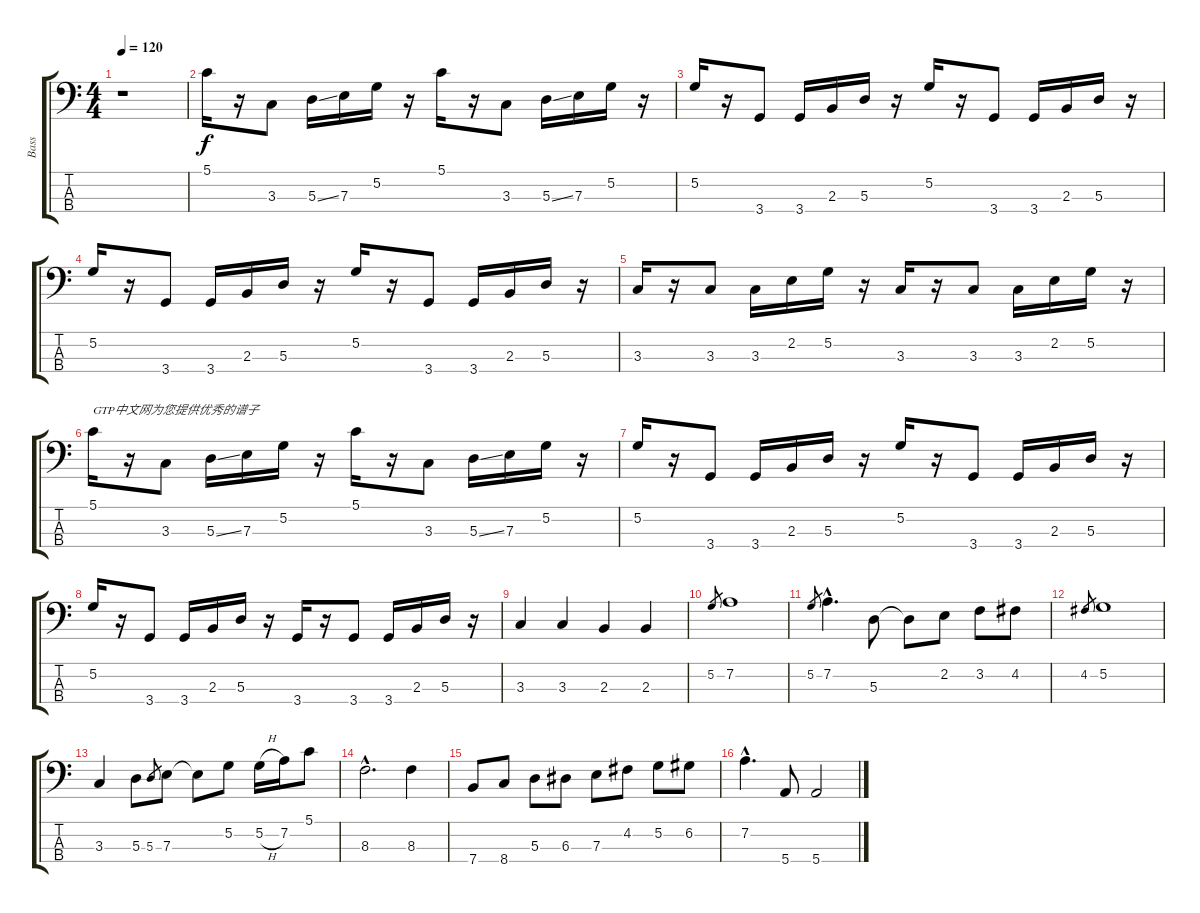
\track ("Bass" "Bass") {instrument electricbassfinger}
\staff {score tabs}
\tuning (G2 D2 A1 E1) {hide}
\ts (4 4)
\tempo 120
\clef f4
\ks c
r.1{dy f instrument electricbassfinger} |
5.1.16 r.16 3.3.8 5.3{ss}.16 7.3.16 5.2.16 r.16 5.1.16 r.16 3.3.8 5.3{ss}.16 7.3.16 5.2.16 r.16 |
5.2.16 r.16 3.4.8 3.4.16 2.3.16 5.3.16 r.16 5.2.16 r.16 3.4.8 3.4.16 2.3.16 5.3.16 r.16 |
5.2.16 r.16 3.4.8 3.4.16 2.3.16 5.3.16 r.16 5.2.16 r.16 3.4.8 3.4.16 2.3.16 5.3.16 r.16 |
3.3.16 r.16 3.3.8 3.3.16 2.2.16 5.2.16 r.16 3.3.16 r.16 3.3.8 3.3.16 2.2.16 5.2.16 r.16 |
5.1.16{txt "GTP中文网为您提供优秀的谱子"} r.16 3.3.8 5.3{ss}.16 7.3.16 5.2.16 r.16 5.1.16 r.16 3.3.8 5.3{ss}.16 7.3.16 5.2.16 r.16 |
5.2.16 r.16 3.4.8 3.4.16 2.3.16 5.3.16 r.16 5.2.16 r.16 3.4.8 3.4.16 2.3.16 5.3.16 r.16 |
5.2.16 r.16 3.4.8 3.4.16 2.3.16 5.3.16 r.16 3.4.16 r.16 3.4.8 3.4.16 2.3.16 5.3.16 r.16 |
3.3.4 3.3.4 2.3.4 2.3.4 |
5.2.8{gr} 7.2.1 |
5.2.8{gr} 7.2{hac}.4{d} 5.3.8 5.3{t}.8 2.2.8 3.2.8 4.2.8 |
4.2.8{gr} 5.2.1 |
3.3.4 5.3.8 5.3.8{gr} 7.3.8 7.3{t}.8 5.2.8 5.2{h}.16 7.2.16 5.1.8 |
8.3{hac}.2{d} 8.3.4 |
7.4.8 8.4.8 5.3.8 6.3.8 7.3.8 4.2.8 5.2.8 6.2.8 |
7.2{hac}.4{d} 5.4.8 5.4.2
